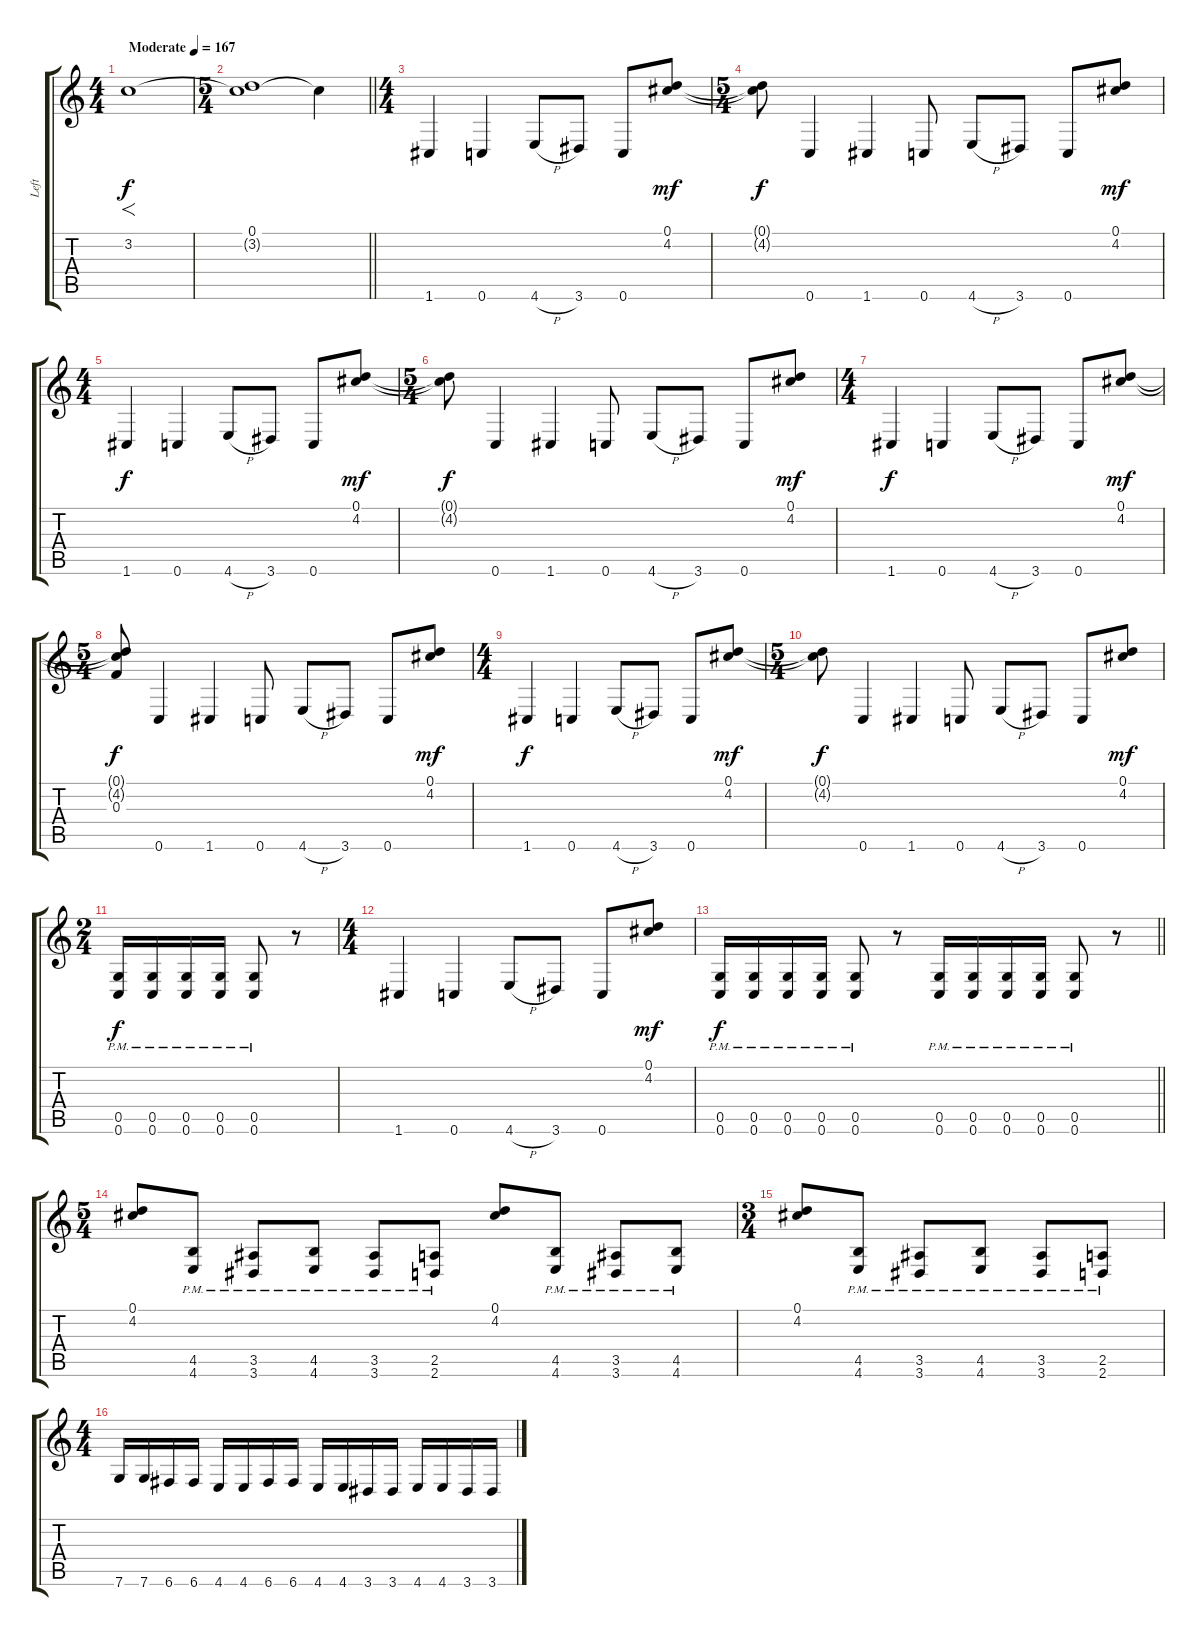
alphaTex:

\track ("Left" "Left") {instrument distortionguitar}
\staff {score tabs}
\tuning (D4 A3 F3 C3 G2 C2) {hide}
\ts (4 4)
\tempo (167 "Moderate")
\clef g2
\ks c
3.2.1{f dy f balance 8 instrument guitarharmonics} |
\ts (5 4)
\barLineRight lightlight
(0.1 3.2{t}).1 3.2{t}.4 |
\ts (4 4)
1.6.4{balance 0 instrument distortionguitar} 0.6.4 4.6{h}.8 3.6.8 0.6.8 (0.1 4.2).8{dy mf} |
\ts (5 4)
(0.1{t} 4.2{t}).8{dy f} 0.6.4 1.6.4 0.6.8 4.6{h}.8 3.6.8 0.6.8 (0.1 4.2).8{dy mf} |
\ts (4 4)
1.6.4{dy f} 0.6.4 4.6{h}.8 3.6.8 0.6.8 (0.1 4.2).8{dy mf} |
\ts (5 4)
(0.1{t} 4.2{t}).8{dy f} 0.6.4 1.6.4 0.6.8 4.6{h}.8 3.6.8 0.6.8 (0.1 4.2).8{dy mf} |
\ts (4 4)
1.6.4{dy f} 0.6.4 4.6{h}.8 3.6.8 0.6.8 (0.1 4.2).8{dy mf} |
\ts (5 4)
(0.1{t} 4.2{t} 0.3).8{dy f} 0.6.4 1.6.4 0.6.8 4.6{h}.8 3.6.8 0.6.8 (0.1 4.2).8{dy mf} |
\ts (4 4)
1.6.4{dy f} 0.6.4 4.6{h}.8 3.6.8 0.6.8 (0.1 4.2).8{dy mf} |
\ts (5 4)
(0.1{t} 4.2{t}).8{dy f} 0.6.4 1.6.4 0.6.8 4.6{h}.8 3.6.8 0.6.8 (0.1 4.2).8{dy mf} |
\ts (2 4)
(0.5{pm} 0.6{pm}).16{dy f} (0.5{pm} 0.6{pm}).16 (0.5{pm} 0.6{pm}).16 (0.5{pm} 0.6{pm}).16 (0.5{pm} 0.6{pm}).8 r.8 |
\ts (4 4)
1.6.4 0.6.4 4.6{h}.8 3.6.8 0.6.8 (0.1 4.2).8{dy mf} |
\barLineRight lightlight
(0.5{pm} 0.6{pm}).16{dy f} (0.5{pm} 0.6{pm}).16 (0.5{pm} 0.6{pm}).16 (0.5{pm} 0.6{pm}).16 (0.5{pm} 0.6{pm}).8 r.8 (0.5{pm} 0.6{pm}).16 (0.5{pm} 0.6{pm}).16 (0.5{pm} 0.6{pm}).16 (0.5{pm} 0.6{pm}).16 (0.5{pm} 0.6{pm}).8 r.8 |
\ts (5 4)
(0.1 4.2).8 (4.5{pm} 4.6{pm}).8 (3.5{pm} 3.6{pm}).8 (4.5{pm} 4.6{pm}).8 (3.5{pm} 3.6{pm}).8 (2.5{pm} 2.6{pm}).8 (0.1 4.2).8 (4.5{pm} 4.6{pm}).8 (3.5{pm} 3.6{pm}).8 (4.5{pm} 4.6{pm}).8 |
\ts (3 4)
(0.1 4.2).8 (4.5{pm} 4.6{pm}).8 (3.5{pm} 3.6{pm}).8 (4.5{pm} 4.6{pm}).8 (3.5{pm} 3.6{pm}).8 (2.5{pm} 2.6{pm}).8 |
\ts (4 4)
7.6.16 7.6.16 6.6.16 6.6.16 4.6.16 4.6.16 6.6.16 6.6.16 4.6.16 4.6.16 3.6.16 3.6.16 4.6.16 4.6.16 3.6.16 3.6.16
